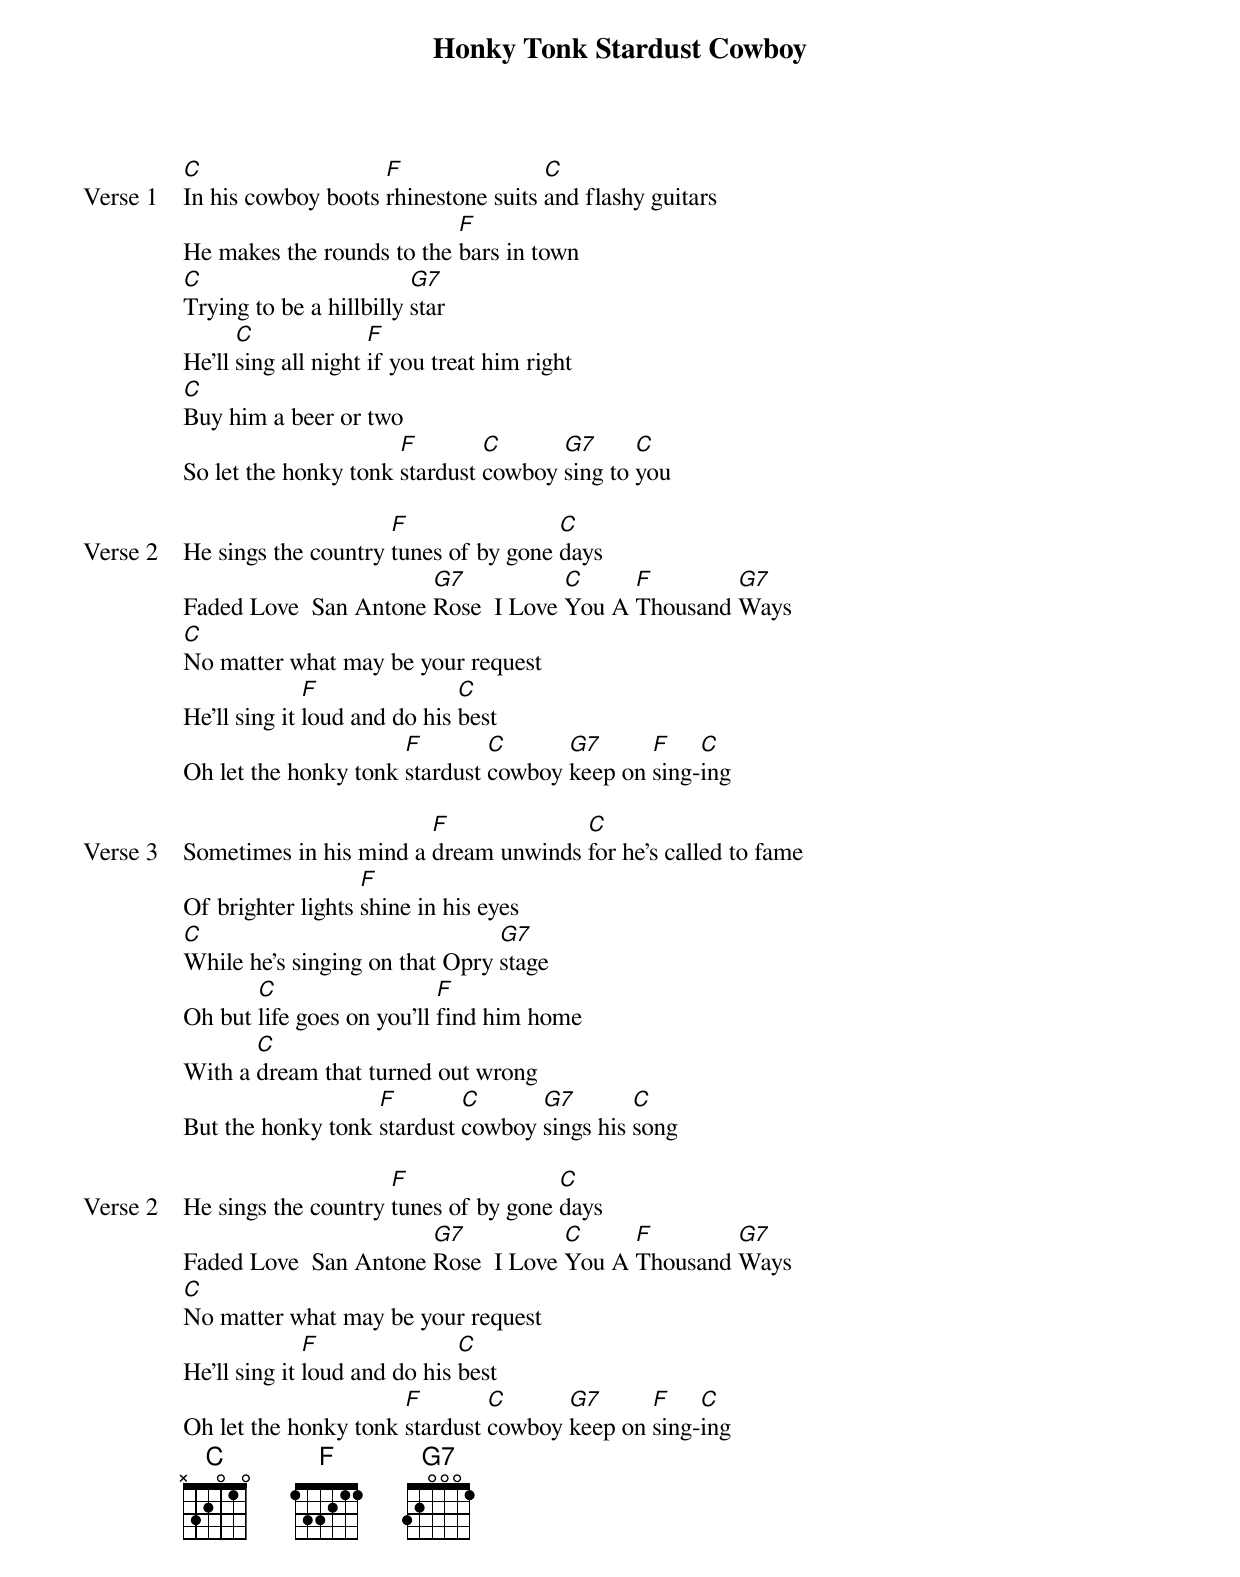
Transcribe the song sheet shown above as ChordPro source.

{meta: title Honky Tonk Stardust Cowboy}
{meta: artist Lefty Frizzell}
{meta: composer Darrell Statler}
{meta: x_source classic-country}
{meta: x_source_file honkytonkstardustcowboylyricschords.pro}
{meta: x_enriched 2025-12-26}

{start_of_verse: Verse 1}
[C]In his cowboy boots [F]rhinestone suits [C]and flashy guitars
He makes the rounds to the [F]bars in town
[C]Trying to be a hillbilly [G7]star
He'll [C]sing all night [F]if you treat him right
[C]Buy him a beer or two
So let the honky tonk [F]stardust [C]cowboy [G7]sing to [C]you
{end_of_verse}

{start_of_verse: Verse 2}
He sings the country [F]tunes of by gone [C]days
Faded Love  San Antone [G7]Rose  I Love [C]You A [F]Thousand [G7]Ways
[C]No matter what may be your request
He'll sing it [F]loud and do his [C]best
Oh let the honky tonk [F]stardust [C]cowboy [G7]keep on [F]sing-[C]ing
{end_of_verse}

{start_of_verse: Verse 3}
Sometimes in his mind a [F]dream unwinds [C]for he's called to fame
Of brighter lights [F]shine in his eyes
[C]While he's singing on that Opry [G7]stage
Oh but [C]life goes on you'll [F]find him home
With a [C]dream that turned out wrong
But the honky tonk [F]stardust [C]cowboy [G7]sings his [C]song
{end_of_verse}

{start_of_verse: Verse 2}
He sings the country [F]tunes of by gone [C]days
Faded Love  San Antone [G7]Rose  I Love [C]You A [F]Thousand [G7]Ways
[C]No matter what may be your request
He'll sing it [F]loud and do his [C]best
Oh let the honky tonk [F]stardust [C]cowboy [G7]keep on [F]sing-[C]ing
{end_of_verse}
